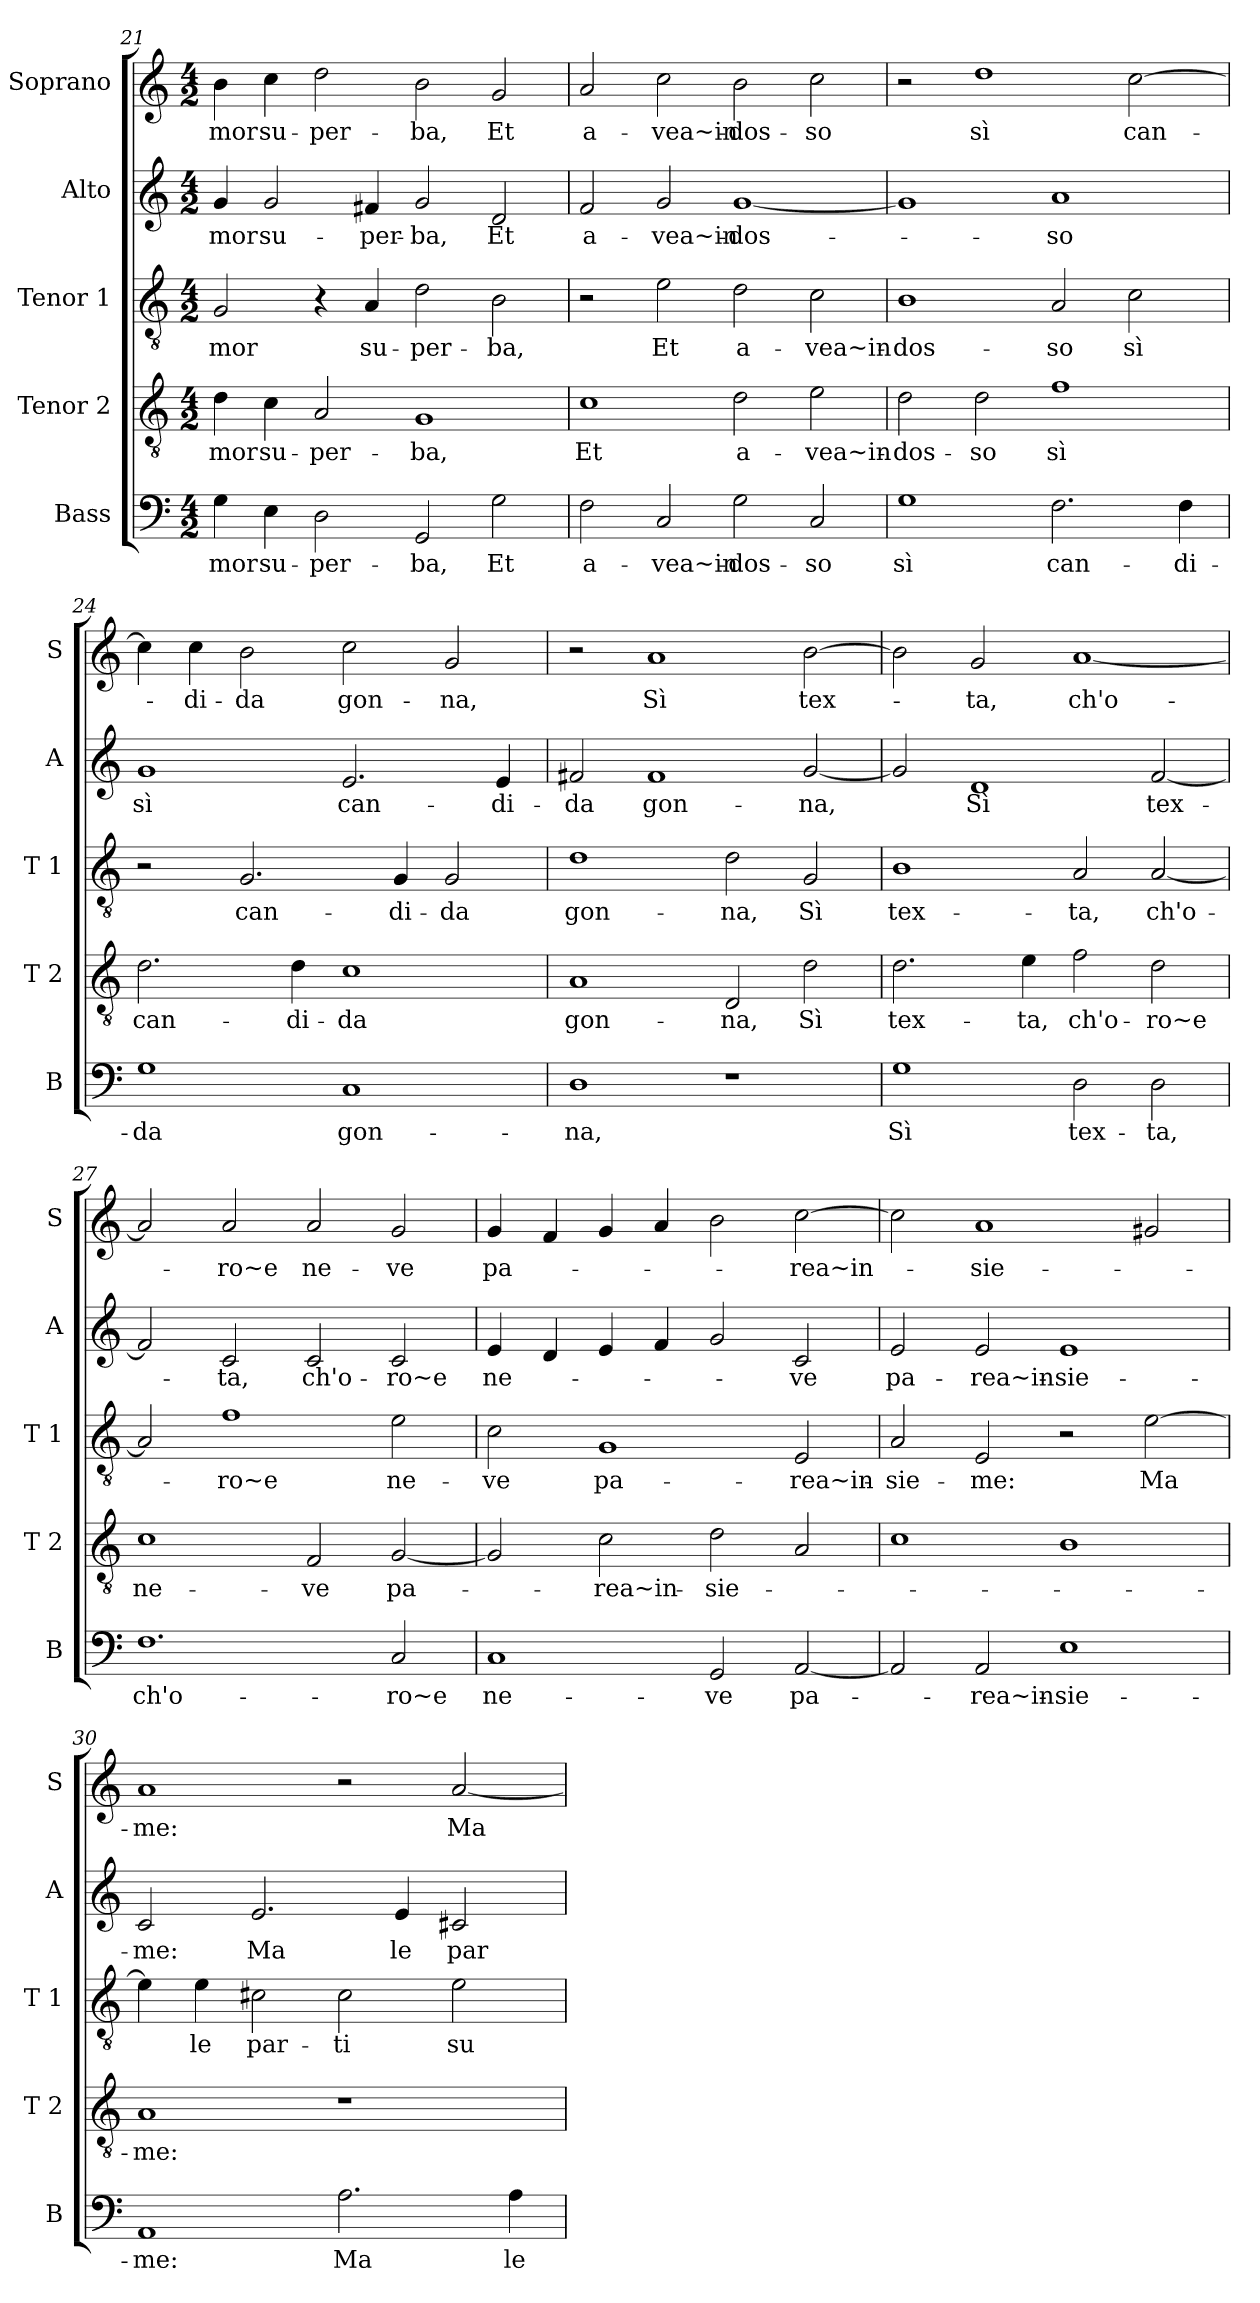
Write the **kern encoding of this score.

**kern	**text	**kern	**text	**kern	**text	**kern	**text	**kern	**text
*part5	*part5	*part4	*part4	*part3	*part3	*part2	*part2	*part1	*part1
*staff5	*staff5	*staff4	*staff4	*staff3	*staff3	*staff2	*staff2	*staff1	*staff1
*I"Bass	*	*I"Tenor 2	*	*I"Tenor 1	*	*I"Alto	*	*I"Soprano	*
*I'B	*	*I'T 2	*	*I'T 1	*	*I'A	*	*I'S	*
*clefF4	*	*clefGv2	*	*clefGv2	*	*clefG2	*	*clefG2	*
*k[]	*	*k[]	*	*k[]	*	*k[]	*	*k[]	*
*C:	*	*C:	*	*C:	*	*C:	*	*C:	*
*M4/2	*	*M4/2	*	*M4/2	*	*M4/2	*	*M4/2	*
=21	=21	=21	=21	=21	=21	=21	=21	=21	=21
!	!LO:LY:b	!	!LO:LY:b	!	!LO:LY:b	!	!LO:LY:b	!	!LO:LY:b
4G\	-mor	4d\	-mor	2G/	-mor	4g/	-mor	4b\	-mor
!	!LO:LY:b	!	!LO:LY:b	!	!	!	!LO:LY:b	!	!LO:LY:b
4E\	su-	4c\	su-	.	.	2g/	su-	4cc\	su-
!	!LO:LY:b	!	!LO:LY:b	!	!	!	!	!	!LO:LY:b
2D\	-per-	2A/	-per-	4r	.	.	.	2dd\	-per-
!	!	!	!	!	!LO:LY:b	!	!LO:LY:b	!	!
.	.	.	.	4A/	su-	4f#X/	-per-	.	.
!	!LO:LY:b	!	!LO:LY:b	!	!LO:LY:b	!	!LO:LY:b	!	!LO:LY:b
2GG/	-ba,	1G	-ba,	2d\	-per-	2g/	-ba,	2b\	-ba,
!	!LO:LY:b	!	!	!	!LO:LY:b	!	!LO:LY:b	!	!LO:LY:b
2G\	Et	.	.	2B\	-ba,	2d/	Et	2g/	Et
=22	=22	=22	=22	=22	=22	=22	=22	=22	=22
!	!LO:LY:b	!	!LO:LY:b	!	!	!	!LO:LY:b	!	!LO:LY:b
2F\	a-	1c	Et	2r	.	2f/	a-	2a/	a-
!	!LO:LY:b	!	!	!	!LO:LY:b	!	!LO:LY:b	!	!LO:LY:b
2C/	-vea~in-	.	.	2e\	Et	2g/	-vea~in-	2cc\	-vea~in-
!	!LO:LY:b	!	!LO:LY:b	!	!LO:LY:b	!	!LO:LY:b	!	!LO:LY:b
2G\	-dos-	2d\	a-	2d\	a-	[1g	-dos-	2b\	-dos-
!	!LO:LY:b	!	!LO:LY:b	!	!LO:LY:b	!	!	!	!LO:LY:b
2C/	-so	2e\	-vea~in-	2c\	-vea~in-	.	.	2cc\	-so
!!LO:LB:g=z
=23	=23	=23	=23	=23	=23	=23	=23	=23	=23
!	!LO:LY:b	!	!LO:LY:b	!	!LO:LY:b	!	!	!	!
1G	sì	2d\	-dos-	1B	-dos-	1g]	.	2r	.
!	!	!	!LO:LY:b	!	!	!	!	!	!LO:LY:b
.	.	2d\	-so	.	.	.	.	1dd	sì
!	!LO:LY:b	!	!LO:LY:b	!	!LO:LY:b	!	!LO:LY:b	!	!
2.F\	can-	1f	sì	2A/	-so	1a	-so	.	.
!	!	!	!	!	!LO:LY:b	!	!	!	!LO:LY:b
.	.	.	.	2c\	sì	.	.	[2cc\	can-
!	!LO:LY:b	!	!	!	!	!	!	!	!
4F\	-di-	.	.	.	.	.	.	.	.
=24	=24	=24	=24	=24	=24	=24	=24	=24	=24
!	!LO:LY:b	!	!LO:LY:b	!	!	!	!LO:LY:b	!	!
1G	-da	2.d\	can-	2r	.	1g	sì	4cc\]	.
!	!	!	!	!	!	!	!	!	!LO:LY:b
.	.	.	.	.	.	.	.	4cc\	-di-
!	!	!	!	!	!LO:LY:b	!	!	!	!LO:LY:b
.	.	.	.	2.G/	can-	.	.	2b\	-da
!	!	!	!LO:LY:b	!	!	!	!	!	!
.	.	4d\	-di-	.	.	.	.	.	.
!	!LO:LY:b	!	!LO:LY:b	!	!	!	!LO:LY:b	!	!LO:LY:b
1C	gon-	1c	-da	.	.	2.e/	can-	2cc\	gon-
!	!	!	!	!	!LO:LY:b	!	!	!	!
.	.	.	.	4G/	-di-	.	.	.	.
!	!	!	!	!	!LO:LY:b	!	!	!	!LO:LY:b
.	.	.	.	2G/	-da	.	.	2g/	-na,
!	!	!	!	!	!	!	!LO:LY:b	!	!
.	.	.	.	.	.	4e/	-di-	.	.
=25	=25	=25	=25	=25	=25	=25	=25	=25	=25
!	!LO:LY:b	!	!LO:LY:b	!	!LO:LY:b	!	!LO:LY:b	!	!
1D	-na,	1A	gon-	1d	gon-	2f#X/	-da	2r	.
!	!	!	!	!	!	!	!LO:LY:b	!	!LO:LY:b
.	.	.	.	.	.	1f#	gon-	1a	Sì
!	!	!	!LO:LY:b	!	!LO:LY:b	!	!	!	!
1r	.	2D/	-na,	2d\	-na,	.	.	.	.
!	!	!	!LO:LY:b	!	!LO:LY:b	!	!LO:LY:b	!	!LO:LY:b
.	.	2d\	Sì	2G/	Sì	[2g/	-na,	[2b\	tex-
=26	=26	=26	=26	=26	=26	=26	=26	=26	=26
!	!LO:LY:b	!	!LO:LY:b	!	!LO:LY:b	!	!	!	!
1G	Sì	2.d\	tex-	1B	tex-	2g/]	.	2b\]	.
!	!	!	!	!	!	!	!LO:LY:b	!	!LO:LY:b
.	.	.	.	.	.	1d	Sì	2g/	-ta,
!	!	!	!LO:LY:b	!	!	!	!	!	!
.	.	4e\	-ta,	.	.	.	.	.	.
!	!LO:LY:b	!	!LO:LY:b	!	!LO:LY:b	!	!	!	!LO:LY:b
2D\	tex-	2f\	ch'o-	2A/	-ta,	.	.	[1a	ch'o-
!	!LO:LY:b	!	!LO:LY:b	!	!LO:LY:b	!	!LO:LY:b	!	!
2D\	-ta,	2d\	-ro~e	[2A/	ch'o-	[2f/	tex-	.	.
!!LO:LB:g=z
=27	=27	=27	=27	=27	=27	=27	=27	=27	=27
!	!LO:LY:b	!	!LO:LY:b	!	!	!	!	!	!
1.F	ch'o-	1c	ne-	2A/]	.	2f/]	.	2a/]	.
!	!	!	!	!	!LO:LY:b	!	!LO:LY:b	!	!LO:LY:b
.	.	.	.	1f	-ro~e	2c/	-ta,	2a/	-ro~e
!	!	!	!LO:LY:b	!	!	!	!LO:LY:b	!	!LO:LY:b
.	.	2F/	-ve	.	.	2c/	ch'o-	2a/	ne-
!	!LO:LY:b	!	!LO:LY:b	!	!LO:LY:b	!	!LO:LY:b	!	!LO:LY:b
2C/	-ro~e	[2G/	pa-	2e\	ne-	2c/	-ro~e	2g/	-ve
=28	=28	=28	=28	=28	=28	=28	=28	=28	=28
!	!LO:LY:b	!	!	!	!LO:LY:b	!	!LO:LY:b	!	!LO:LY:b
1C	ne-	2G/]	.	2c\	-ve	4e/	ne-	4g/	pa-
.	.	.	.	.	.	4d/	.	4f/	.
!	!	!	!LO:LY:b	!	!LO:LY:b	!	!	!	!
.	.	2c\	-rea~in-	1G	pa-	4e/	.	4g/	.
.	.	.	.	.	.	4f/	.	4a/	.
!	!LO:LY:b	!	!LO:LY:b	!	!	!	!	!	!
2GG/	-ve	2d\	-sie-	.	.	2g/	.	2b\	.
!	!LO:LY:b	!	!	!	!LO:LY:b	!	!LO:LY:b	!	!LO:LY:b
[2AA/	pa-	2A/	.	2E/	-rea~in-	2c/	-ve	[2cc\	-rea~in-
=29	=29	=29	=29	=29	=29	=29	=29	=29	=29
!	!	!	!	!	!LO:LY:b	!	!LO:LY:b	!	!
2AA/]	.	1c	.	2A/	-sie-	2e/	pa-	2cc\]	.
!	!LO:LY:b	!	!	!	!LO:LY:b	!	!LO:LY:b	!	!LO:LY:b
2AA/	-rea~in-	.	.	2E/	-me:	2e/	-rea~in-	1a	-sie-
!	!LO:LY:b	!	!	!	!	!	!LO:LY:b	!	!
1E	-sie-	1B	.	2r	.	1e	-sie-	.	.
!	!	!	!	!	!LO:LY:b	!	!	!	!
.	.	.	.	[2e\	Ma	.	.	2g#X/	.
=30	=30	=30	=30	=30	=30	=30	=30	=30	=30
!	!LO:LY:b	!	!LO:LY:b	!	!	!	!LO:LY:b	!	!LO:LY:b
1AA	-me:	1A	-me:	4e\]	.	2c/	-me:	1a	-me:
!	!	!	!	!	!LO:LY:b	!	!	!	!
.	.	.	.	4e\	le	.	.	.	.
!	!	!	!	!	!LO:LY:b	!	!LO:LY:b	!	!
.	.	.	.	2c#X\	par-	2.e/	Ma	.	.
!	!LO:LY:b	!	!	!	!LO:LY:b	!	!	!	!
2.A\	Ma	1r	.	2c#\	-ti	.	.	2r	.
!	!	!	!	!	!	!	!LO:LY:b	!	!
.	.	.	.	.	.	4e/	le	.	.
!	!	!	!	!	!LO:LY:b	!	!LO:LY:b	!	!LO:LY:b
.	.	.	.	2e\	su-	2c#X/	par-	[2a/	Ma
!	!LO:LY:b	!	!	!	!	!	!	!	!
4A\	le	.	.	.	.	.	.	.	.
=	=	=	=	=	=	=	=	=	=
*-	*-	*-	*-	*-	*-	*-	*-	*-	*-
